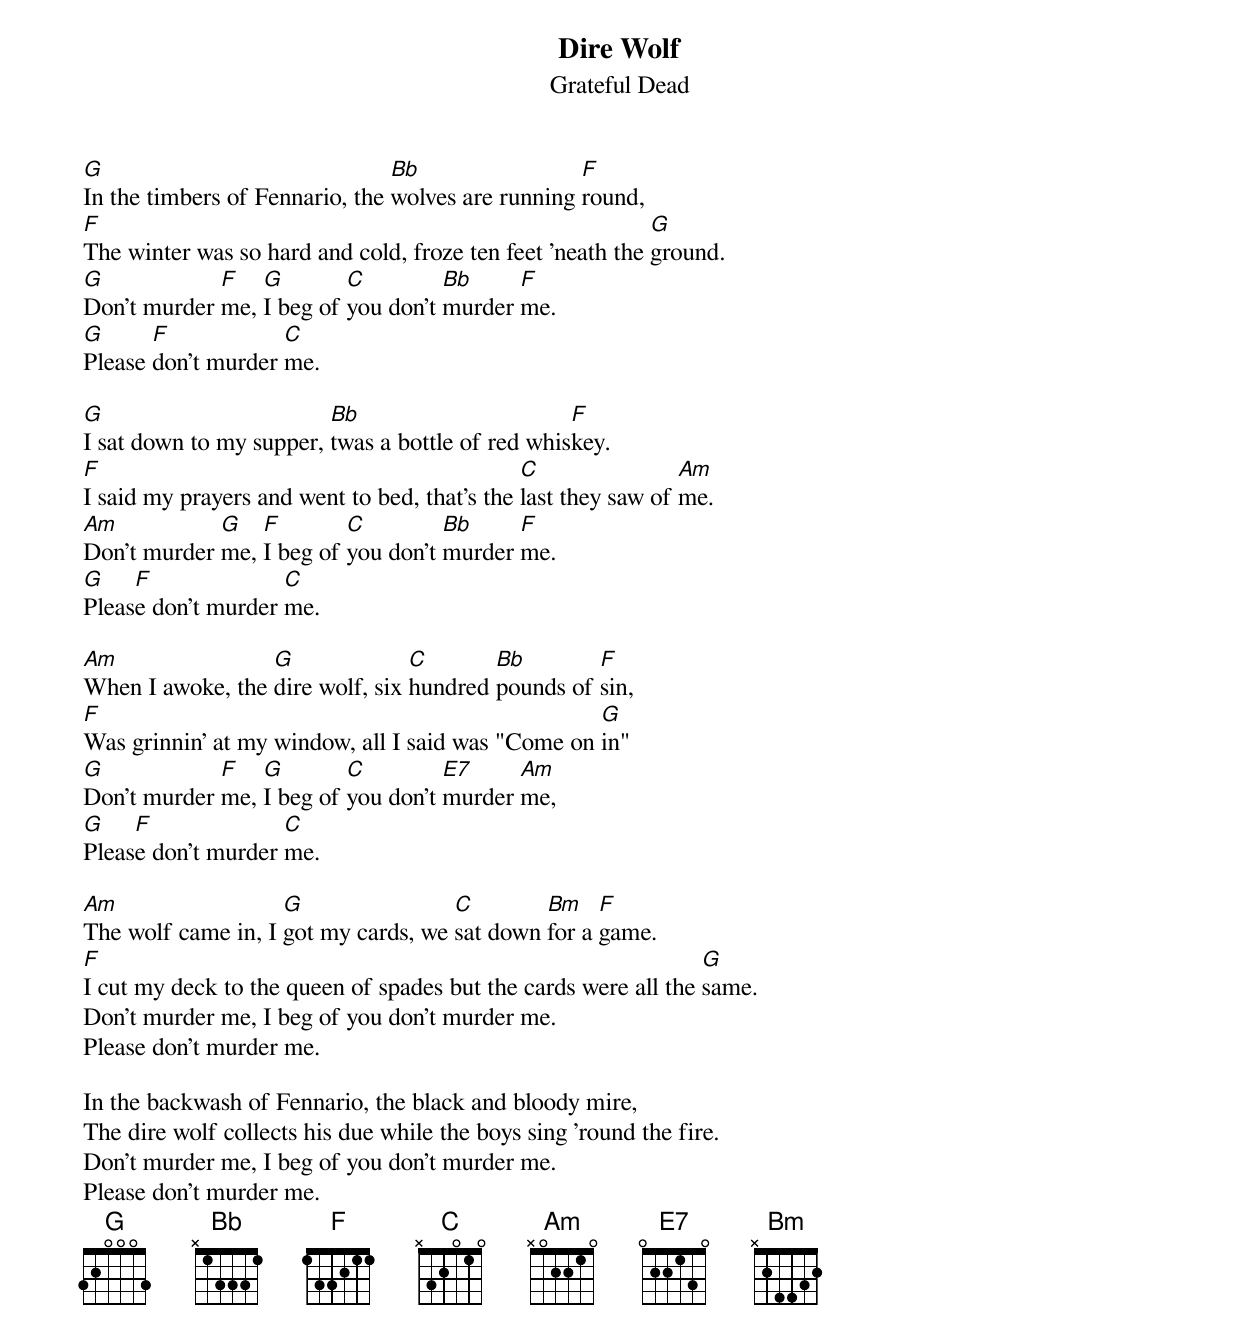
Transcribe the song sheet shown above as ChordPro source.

{t:Dire Wolf}
{st:Grateful Dead}

[G]In the timbers of Fennario, the [Bb]wolves are running [F]round,
[F]The winter was so hard and cold, froze ten feet 'neath the [G]ground.
[G]Don't murder [F]me, [G]I beg of [C]you don't [Bb]murder [F]me.
[G]Please [F]don't murder [C]me.

[G]I sat down to my supper, [Bb]twas a bottle of red whis[F]key.
[F]I said my prayers and went to bed, that's the [C]last they saw of [Am]me.
[Am]Don't murder [G]me, [F]I beg of [C]you don't [Bb]murder [F]me.
[G]Pleas[F]e don't murder [C]me.

[Am]When I awoke, the [G]dire wolf, six [C]hundred [Bb]pounds of [F]sin,
[F]Was grinnin' at my window, all I said was "Come on [G]in"
[G]Don't murder [F]me, [G]I beg of [C]you don't [E7]murder [Am]me,
[G]Pleas[F]e don't murder [C]me.

[Am]The wolf came in, I [G]got my cards, we [C]sat down [Bm]for a [F]game.
[F]I cut my deck to the queen of spades but the cards were all the [G]same.
Don't murder me, I beg of you don't murder me.
Please don't murder me.

In the backwash of Fennario, the black and bloody mire,
The dire wolf collects his due while the boys sing 'round the fire.
Don't murder me, I beg of you don't murder me.
Please don't murder me.
